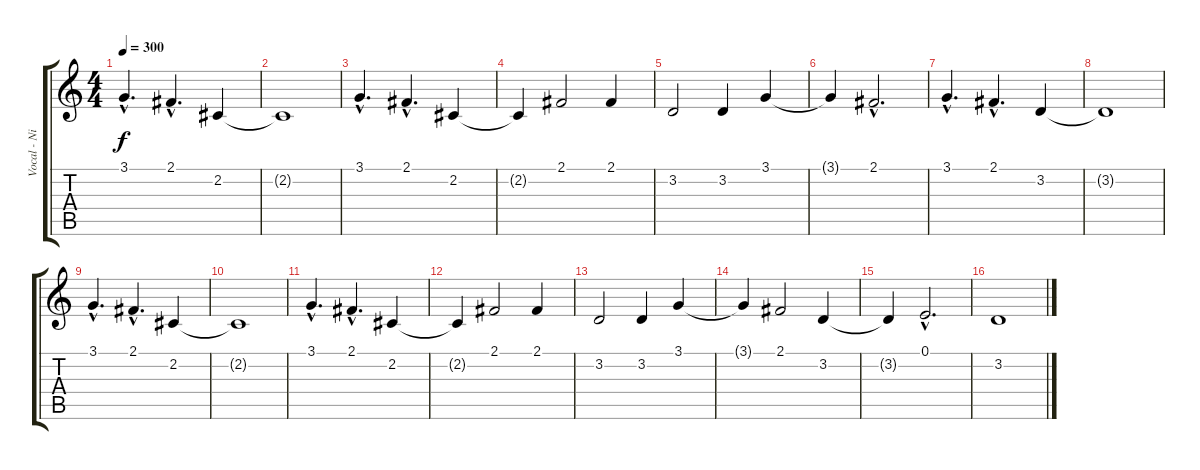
\track ("Vocal - Nikola" "Vocal - Ni") {instrument flute}
\staff {score tabs}
\tuning (E4 B3 G3 D3 A2 E2) {hide}
\ts (4 4)
\tempo 300
\clef g2
\ks c
3.1{hac}.4{d dy f} 2.1{hac}.4{d} 2.2.4 |
2.2{t}.1 |
3.1{hac}.4{d} 2.1{hac}.4{d} 2.2.4 |
2.2{t}.4 2.1.2 2.1.4 |
3.2.2 3.2.4 3.1.4 |
3.1{t}.4 2.1{hac}.2{d} |
3.1{hac}.4{d} 2.1{hac}.4{d} 3.2.4 |
3.2{t}.1 |
3.1{hac}.4{d} 2.1{hac}.4{d} 2.2.4 |
2.2{t}.1 |
3.1{hac}.4{d} 2.1{hac}.4{d} 2.2.4 |
2.2{t}.4 2.1.2 2.1.4 |
3.2.2 3.2.4 3.1.4 |
3.1{t}.4 2.1.2 3.2.4 |
3.2{t}.4 0.1{hac}.2{d} |
3.2.1
